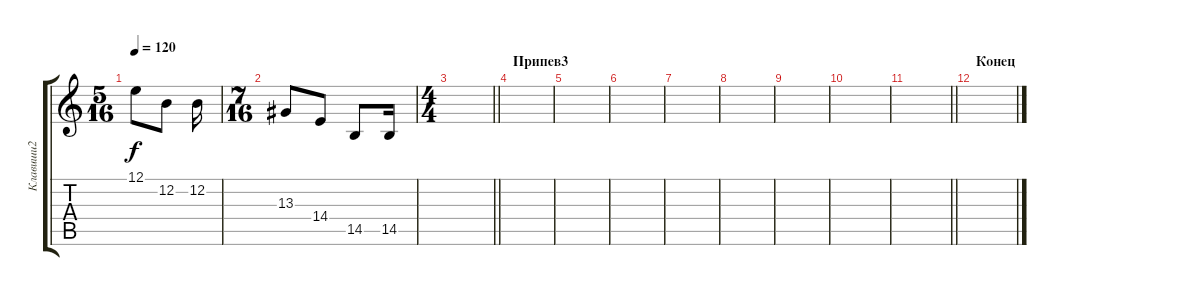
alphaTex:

\track ("Клавиши2" "Клавиши2") {instrument musicbox}
\staff {score tabs}
\tuning (E4 B3 G3 D3 A2 E2) {hide}
\ts (5 16)
\tempo 120
\clef g2
\ks c
12.1.8{dy f} 12.2.8 12.2.16 |
\ts (7 16)
13.3.8 14.4.8 14.5.8 14.5.16 |
\ts (4 4)
\barLineRight lightlight
|
\section ("" "Припев3")
|
|
|
|
|
|
|
\barLineRight lightlight
|
\section ("" "Конец")
